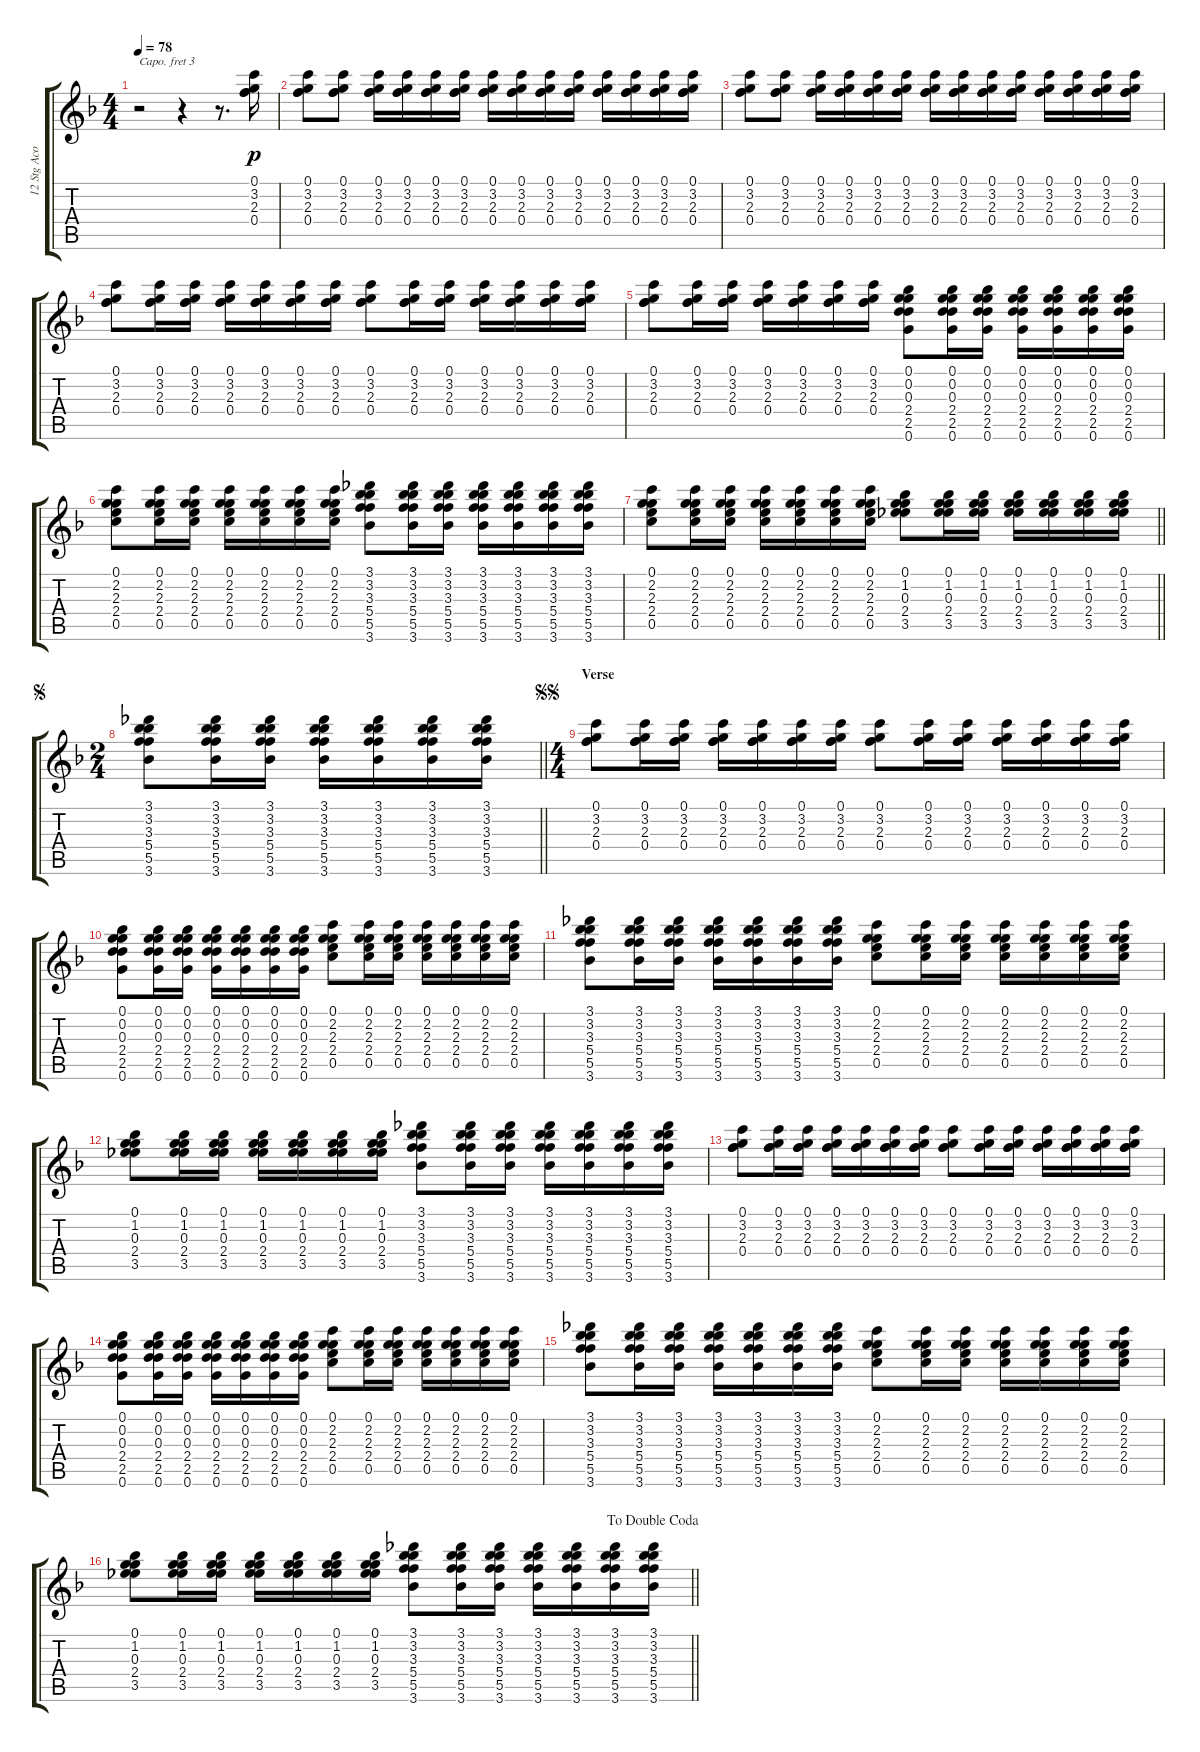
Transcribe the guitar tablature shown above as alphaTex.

\track ("12 Stg Acoustic Gtr.(steel) Capo 3rd Fre" "12 Stg Aco") {instrument acousticguitarsteel}
\staff {score tabs}
\capo 3
\tuning (E4 B3 G4 D4 A3 E3) {hide}
\ts (4 4)
\tempo 78
\clef g2
\ks f
r.2{dy p instrument acousticguitarsteel} r.4 r.8{d} (0.1 3.2 2.3 0.4).16 |
(0.1 3.2 2.3 0.4).8 (0.1 3.2 2.3 0.4).8 (0.1 3.2 2.3 0.4).16 (0.1 3.2 2.3 0.4).16 (0.1 3.2 2.3 0.4).16 (0.1 3.2 2.3 0.4).16 (0.1 3.2 2.3 0.4).16 (0.1 3.2 2.3 0.4).16 (0.1 3.2 2.3 0.4).16 (0.1 3.2 2.3 0.4).16 (0.1 3.2 2.3 0.4).16 (0.1 3.2 2.3 0.4).16 (0.1 3.2 2.3 0.4).16 (0.1 3.2 2.3 0.4).16 |
(0.1 3.2 2.3 0.4).8 (0.1 3.2 2.3 0.4).8 (0.1 3.2 2.3 0.4).16 (0.1 3.2 2.3 0.4).16 (0.1 3.2 2.3 0.4).16 (0.1 3.2 2.3 0.4).16 (0.1 3.2 2.3 0.4).16 (0.1 3.2 2.3 0.4).16 (0.1 3.2 2.3 0.4).16 (0.1 3.2 2.3 0.4).16 (0.1 3.2 2.3 0.4).16 (0.1 3.2 2.3 0.4).16 (0.1 3.2 2.3 0.4).16 (0.1 3.2 2.3 0.4).16 |
(0.1 3.2 2.3 0.4).8 (0.1 3.2 2.3 0.4).16 (0.1 3.2 2.3 0.4).16 (0.1 3.2 2.3 0.4).16 (0.1 3.2 2.3 0.4).16 (0.1 3.2 2.3 0.4).16 (0.1 3.2 2.3 0.4).16 (0.1 3.2 2.3 0.4).8 (0.1 3.2 2.3 0.4).16 (0.1 3.2 2.3 0.4).16 (0.1 3.2 2.3 0.4).16 (0.1 3.2 2.3 0.4).16 (0.1 3.2 2.3 0.4).16 (0.1 3.2 2.3 0.4).16 |
(0.1 3.2 2.3 0.4).8 (0.1 3.2 2.3 0.4).16 (0.1 3.2 2.3 0.4).16 (0.1 3.2 2.3 0.4).16 (0.1 3.2 2.3 0.4).16 (0.1 3.2 2.3 0.4).16 (0.1 3.2 2.3 0.4).16 (0.1 0.2 0.3 2.4 2.5 0.6).8 (0.1 0.2 0.3 2.4 2.5 0.6).16 (0.1 0.2 0.3 2.4 2.5 0.6).16 (0.1 0.2 0.3 2.4 2.5 0.6).16 (0.1 0.2 0.3 2.4 2.5 0.6).16 (0.1 0.2 0.3 2.4 2.5 0.6).16 (0.1 0.2 0.3 2.4 2.5 0.6).16 |
(0.1 2.2 2.3 2.4 0.5).8 (0.1 2.2 2.3 2.4 0.5).16 (0.1 2.2 2.3 2.4 0.5).16 (0.1 2.2 2.3 2.4 0.5).16 (0.1 2.2 2.3 2.4 0.5).16 (0.1 2.2 2.3 2.4 0.5).16 (0.1 2.2 2.3 2.4 0.5).16 (3.1 3.2 3.3 5.4 5.5 3.6).8 (3.1 3.2 3.3 5.4 5.5 3.6).16 (3.1 3.2 3.3 5.4 5.5 3.6).16 (3.1 3.2 3.3 5.4 5.5 3.6).16 (3.1 3.2 3.3 5.4 5.5 3.6).16 (3.1 3.2 3.3 5.4 5.5 3.6).16 (3.1 3.2 3.3 5.4 5.5 3.6).16 |
\barLineRight lightlight
(0.1 2.2 2.3 2.4 0.5).8 (0.1 2.2 2.3 2.4 0.5).16 (0.1 2.2 2.3 2.4 0.5).16 (0.1 2.2 2.3 2.4 0.5).16 (0.1 2.2 2.3 2.4 0.5).16 (0.1 2.2 2.3 2.4 0.5).16 (0.1 2.2 2.3 2.4 0.5).16 (0.1 1.2 0.3 2.4 3.5).8 (0.1 1.2 0.3 2.4 3.5).16 (0.1 1.2 0.3 2.4 3.5).16 (0.1 1.2 0.3 2.4 3.5).16 (0.1 1.2 0.3 2.4 3.5).16 (0.1 1.2 0.3 2.4 3.5).16 (0.1 1.2 0.3 2.4 3.5).16 |
\ts (2 4)
\jump segno
\barLineRight lightlight
(3.1 3.2 3.3 5.4 5.5 3.6).8 (3.1 3.2 3.3 5.4 5.5 3.6).16 (3.1 3.2 3.3 5.4 5.5 3.6).16 (3.1 3.2 3.3 5.4 5.5 3.6).16 (3.1 3.2 3.3 5.4 5.5 3.6).16 (3.1 3.2 3.3 5.4 5.5 3.6).16 (3.1 3.2 3.3 5.4 5.5 3.6).16 |
\ts (4 4)
\section ("" "Verse")
\jump segnosegno
(0.1 3.2 2.3 0.4).8 (0.1 3.2 2.3 0.4).16 (0.1 3.2 2.3 0.4).16 (0.1 3.2 2.3 0.4).16 (0.1 3.2 2.3 0.4).16 (0.1 3.2 2.3 0.4).16 (0.1 3.2 2.3 0.4).16 (0.1 3.2 2.3 0.4).8 (0.1 3.2 2.3 0.4).16 (0.1 3.2 2.3 0.4).16 (0.1 3.2 2.3 0.4).16 (0.1 3.2 2.3 0.4).16 (0.1 3.2 2.3 0.4).16 (0.1 3.2 2.3 0.4).16 |
(0.1 0.2 0.3 2.4 2.5 0.6).8 (0.1 0.2 0.3 2.4 2.5 0.6).16 (0.1 0.2 0.3 2.4 2.5 0.6).16 (0.1 0.2 0.3 2.4 2.5 0.6).16 (0.1 0.2 0.3 2.4 2.5 0.6).16 (0.1 0.2 0.3 2.4 2.5 0.6).16 (0.1 0.2 0.3 2.4 2.5 0.6).16 (0.1 2.2 2.3 2.4 0.5).8 (0.1 2.2 2.3 2.4 0.5).16 (0.1 2.2 2.3 2.4 0.5).16 (0.1 2.2 2.3 2.4 0.5).16 (0.1 2.2 2.3 2.4 0.5).16 (0.1 2.2 2.3 2.4 0.5).16 (0.1 2.2 2.3 2.4 0.5).16 |
(3.1 3.2 3.3 5.4 5.5 3.6).8 (3.1 3.2 3.3 5.4 5.5 3.6).16 (3.1 3.2 3.3 5.4 5.5 3.6).16 (3.1 3.2 3.3 5.4 5.5 3.6).16 (3.1 3.2 3.3 5.4 5.5 3.6).16 (3.1 3.2 3.3 5.4 5.5 3.6).16 (3.1 3.2 3.3 5.4 5.5 3.6).16 (0.1 2.2 2.3 2.4 0.5).8 (0.1 2.2 2.3 2.4 0.5).16 (0.1 2.2 2.3 2.4 0.5).16 (0.1 2.2 2.3 2.4 0.5).16 (0.1 2.2 2.3 2.4 0.5).16 (0.1 2.2 2.3 2.4 0.5).16 (0.1 2.2 2.3 2.4 0.5).16 |
(0.1 1.2 0.3 2.4 3.5).8 (0.1 1.2 0.3 2.4 3.5).16 (0.1 1.2 0.3 2.4 3.5).16 (0.1 1.2 0.3 2.4 3.5).16 (0.1 1.2 0.3 2.4 3.5).16 (0.1 1.2 0.3 2.4 3.5).16 (0.1 1.2 0.3 2.4 3.5).16 (3.1 3.2 3.3 5.4 5.5 3.6).8 (3.1 3.2 3.3 5.4 5.5 3.6).16 (3.1 3.2 3.3 5.4 5.5 3.6).16 (3.1 3.2 3.3 5.4 5.5 3.6).16 (3.1 3.2 3.3 5.4 5.5 3.6).16 (3.1 3.2 3.3 5.4 5.5 3.6).16 (3.1 3.2 3.3 5.4 5.5 3.6).16 |
(0.1 3.2 2.3 0.4).8 (0.1 3.2 2.3 0.4).16 (0.1 3.2 2.3 0.4).16 (0.1 3.2 2.3 0.4).16 (0.1 3.2 2.3 0.4).16 (0.1 3.2 2.3 0.4).16 (0.1 3.2 2.3 0.4).16 (0.1 3.2 2.3 0.4).8 (0.1 3.2 2.3 0.4).16 (0.1 3.2 2.3 0.4).16 (0.1 3.2 2.3 0.4).16 (0.1 3.2 2.3 0.4).16 (0.1 3.2 2.3 0.4).16 (0.1 3.2 2.3 0.4).16 |
(0.1 0.2 0.3 2.4 2.5 0.6).8 (0.1 0.2 0.3 2.4 2.5 0.6).16 (0.1 0.2 0.3 2.4 2.5 0.6).16 (0.1 0.2 0.3 2.4 2.5 0.6).16 (0.1 0.2 0.3 2.4 2.5 0.6).16 (0.1 0.2 0.3 2.4 2.5 0.6).16 (0.1 0.2 0.3 2.4 2.5 0.6).16 (0.1 2.2 2.3 2.4 0.5).8 (0.1 2.2 2.3 2.4 0.5).16 (0.1 2.2 2.3 2.4 0.5).16 (0.1 2.2 2.3 2.4 0.5).16 (0.1 2.2 2.3 2.4 0.5).16 (0.1 2.2 2.3 2.4 0.5).16 (0.1 2.2 2.3 2.4 0.5).16 |
(3.1 3.2 3.3 5.4 5.5 3.6).8 (3.1 3.2 3.3 5.4 5.5 3.6).16 (3.1 3.2 3.3 5.4 5.5 3.6).16 (3.1 3.2 3.3 5.4 5.5 3.6).16 (3.1 3.2 3.3 5.4 5.5 3.6).16 (3.1 3.2 3.3 5.4 5.5 3.6).16 (3.1 3.2 3.3 5.4 5.5 3.6).16 (0.1 2.2 2.3 2.4 0.5).8 (0.1 2.2 2.3 2.4 0.5).16 (0.1 2.2 2.3 2.4 0.5).16 (0.1 2.2 2.3 2.4 0.5).16 (0.1 2.2 2.3 2.4 0.5).16 (0.1 2.2 2.3 2.4 0.5).16 (0.1 2.2 2.3 2.4 0.5).16 |
\jump dadoublecoda
\barLineRight lightlight
(0.1 1.2 0.3 2.4 3.5).8 (0.1 1.2 0.3 2.4 3.5).16 (0.1 1.2 0.3 2.4 3.5).16 (0.1 1.2 0.3 2.4 3.5).16 (0.1 1.2 0.3 2.4 3.5).16 (0.1 1.2 0.3 2.4 3.5).16 (0.1 1.2 0.3 2.4 3.5).16 (3.1 3.2 3.3 5.4 5.5 3.6).8 (3.1 3.2 3.3 5.4 5.5 3.6).16 (3.1 3.2 3.3 5.4 5.5 3.6).16 (3.1 3.2 3.3 5.4 5.5 3.6).16 (3.1 3.2 3.3 5.4 5.5 3.6).16 (3.1 3.2 3.3 5.4 5.5 3.6).16 (3.1 3.2 3.3 5.4 5.5 3.6).16
